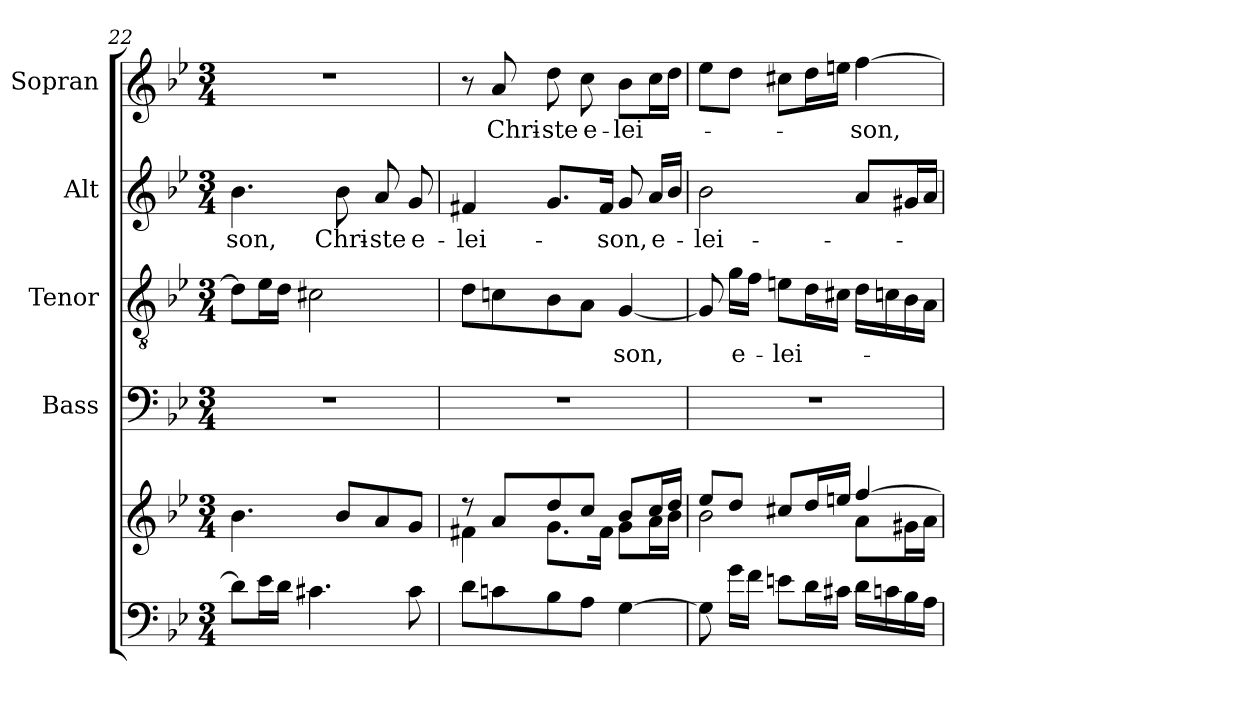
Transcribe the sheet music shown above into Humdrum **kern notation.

**kern	**kern	**kern	**kern	**text	**kern	**text	**kern	**text
*part5	*part5	*part4	*part3	*part3	*part2	*part2	*part1	*part1
*staff6	*staff5	*staff4	*staff3	*staff3	*staff2	*staff2	*staff1	*staff1
*	*	*I"Bass	*I"Tenor	*	*I"Alt	*	*I"Sopran	*
*	*	*I'B.	*I'T.	*	*I'A.	*	*I'S.	*
*clefF4	*clefG2	*clefF4	*clefGv2	*	*clefG2	*	*clefG2	*
*k[b-e-]	*k[b-e-]	*k[b-e-]	*k[b-e-]	*	*k[b-e-]	*	*k[b-e-]	*
*B-:	*B-:	*B-:	*B-:	*	*B-:	*	*B-:	*
*M3/4	*M3/4	*M3/4	*M3/4	*	*M3/4	*	*M3/4	*
=22	=22	=22	=22	=22	=22	=22	=22	=22
!	!	!	!	!	!	!LO:LY:b	!	!
8d\L]	4.b-\	2.r	8d\L]	.	4.b-\	-son,	2.r	.
16e-\L	.	.	16e-\L	.	.	.	.	.
16d\JJ	.	.	16d\JJ	.	.	.	.	.
4.c#X\	.	.	2c#X\	.	.	.	.	.
!	!	!	!	!	!	!LO:LY:b	!	!
.	8b-/L	.	.	.	8b-\	Chri-	.	.
!	!	!	!	!	!	!LO:LY:b	!	!
.	8a/	.	.	.	8a/	-ste	.	.
!	!	!	!	!	!	!LO:LY:b	!	!
8c#\	8g/J	.	.	.	8g/	e-	.	.
=23	=23	=23	=23	=23	=23	=23	=23	=23
*	*^	*	*	*	*	*	*	*
!	!	!	!	!	!	!	!LO:LY:b	!	!
8d\L	8rdd	4f#X\	2.r	8d\L	.	4f#X/	-lei-	8r	.
!	!	!	!	!	!	!	!	!	!LO:LY:b
8cn\	8a/L	.	.	8cn\	.	.	.	8a/	Chri-
!	!	!	!	!	!	!	!	!	!LO:LY:b
8B-\	8dd/	8.g\L	.	8B-\	.	8.g/L	.	8dd\	-ste
!	!	!	!	!	!	!	!	!	!LO:LY:b
8A\J	8cc/J	.	.	8A\J	.	.	.	8cc\	e-
.	.	16f#\Jk	.	.	.	16f#/Jk	.	.	.
!	!	!	!	!	!LO:LY:b	!	!LO:LY:b	!	!LO:LY:b
[4G\	8b-/L	8g\L	.	[4G/	-son,	8g/	-son,	8b-\L	-lei-
!	!	!	!	!	!	!	!LO:LY:b	!	!
.	16cc/L	16a\L	.	.	.	16a/LL	e-	16cc\L	.
.	16dd/JJ	16b-\JJ	.	.	.	16b-/JJ	.	16dd\JJ	.
=24	=24	=24	=24	=24	=24	=24	=24	=24	=24
!	!	!	!	!	!	!	!LO:LY:b	!	!
8G\]	8ee-/L	2b-\	2.r	8G/]	.	2b-\	-lei-	8ee-\L	.
!	!	!	!	!	!LO:LY:b	!	!	!	!
16g\LL	8dd/J	.	.	16g\LL	e-	.	.	8dd\J	.
16f\JJ	.	.	.	16f\JJ	.	.	.	.	.
!	!	!	!	!	!LO:LY:b	!	!	!	!
8en\L	8cc#X/L	.	.	8en\L	-lei-	.	.	8cc#X\L	.
16d\L	16dd/L	.	.	16d\L	.	.	.	16dd\L	.
16c#X\JJ	16een/JJ	.	.	16c#X\JJ	.	.	.	16een\JJ	.
!	!	!	!	!	!	!	!	!	!LO:LY:b
16d\LL	[>4ff/	8a\L	.	16d\LL	.	8a/L	.	[4ff\	-son,
16cn\	.	.	.	16cn\	.	.	.	.	.
16B-\	.	16g#X\L	.	16B-\	.	16g#X/L	.	.	.
16A\JJ	.	16a\JJ	.	16A\JJ	.	16a/JJ	.	.	.
*	*v	*v	*	*	*	*	*	*	*
=	=	=	=	=	=	=	=	=
*-	*-	*-	*-	*-	*-	*-	*-	*-
